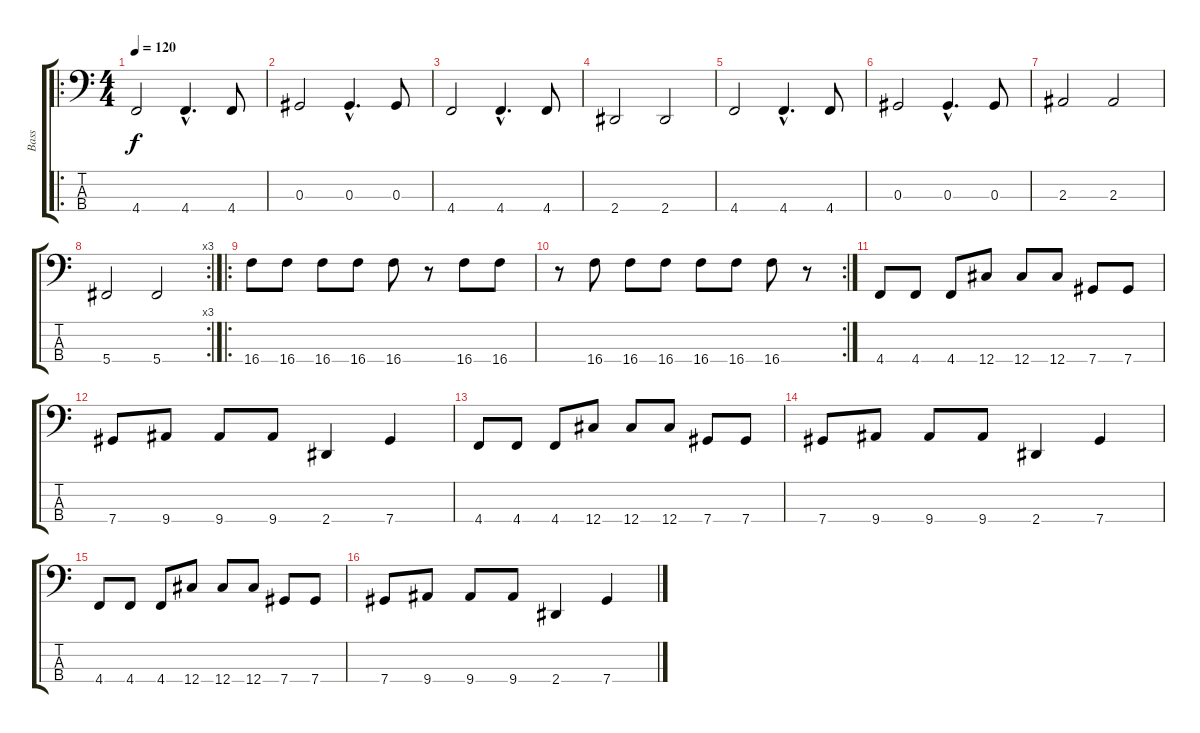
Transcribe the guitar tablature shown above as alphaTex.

\track ("Bass" "Bass") {instrument electricbasspick}
\staff {score tabs}
\tuning (Gb2 Db2 Ab1 Db1) {hide}
\ro
\ts (4 4)
\tempo 120
\clef f4
\ks c
4.4.2{dy f instrument electricbasspick} 4.4{hac}.4{d} 4.4.8 |
0.3.2 0.3{hac}.4{d} 0.3.8 |
4.4.2 4.4{hac}.4{d} 4.4.8 |
2.4.2 2.4.2 |
4.4.2 4.4{hac}.4{d} 4.4.8 |
0.3.2 0.3{hac}.4{d} 0.3.8 |
2.3.2 2.3.2 |
\rc 3
5.4.2 5.4.2 |
\ro
16.4.8 16.4.8 16.4.8 16.4.8 16.4.8 r.8 16.4.8 16.4.8 |
\rc 2
r.8 16.4.8 16.4.8 16.4.8 16.4.8 16.4.8 16.4.8 r.8 |
4.4.8 4.4.8 4.4.8 12.4.8 12.4.8 12.4.8 7.4.8 7.4.8 |
7.4.8 9.4.8 9.4.8 9.4.8 2.4.4 7.4.4 |
4.4.8 4.4.8 4.4.8 12.4.8 12.4.8 12.4.8 7.4.8 7.4.8 |
7.4.8 9.4.8 9.4.8 9.4.8 2.4.4 7.4.4 |
4.4.8 4.4.8 4.4.8 12.4.8 12.4.8 12.4.8 7.4.8 7.4.8 |
7.4.8 9.4.8 9.4.8 9.4.8 2.4.4 7.4.4
